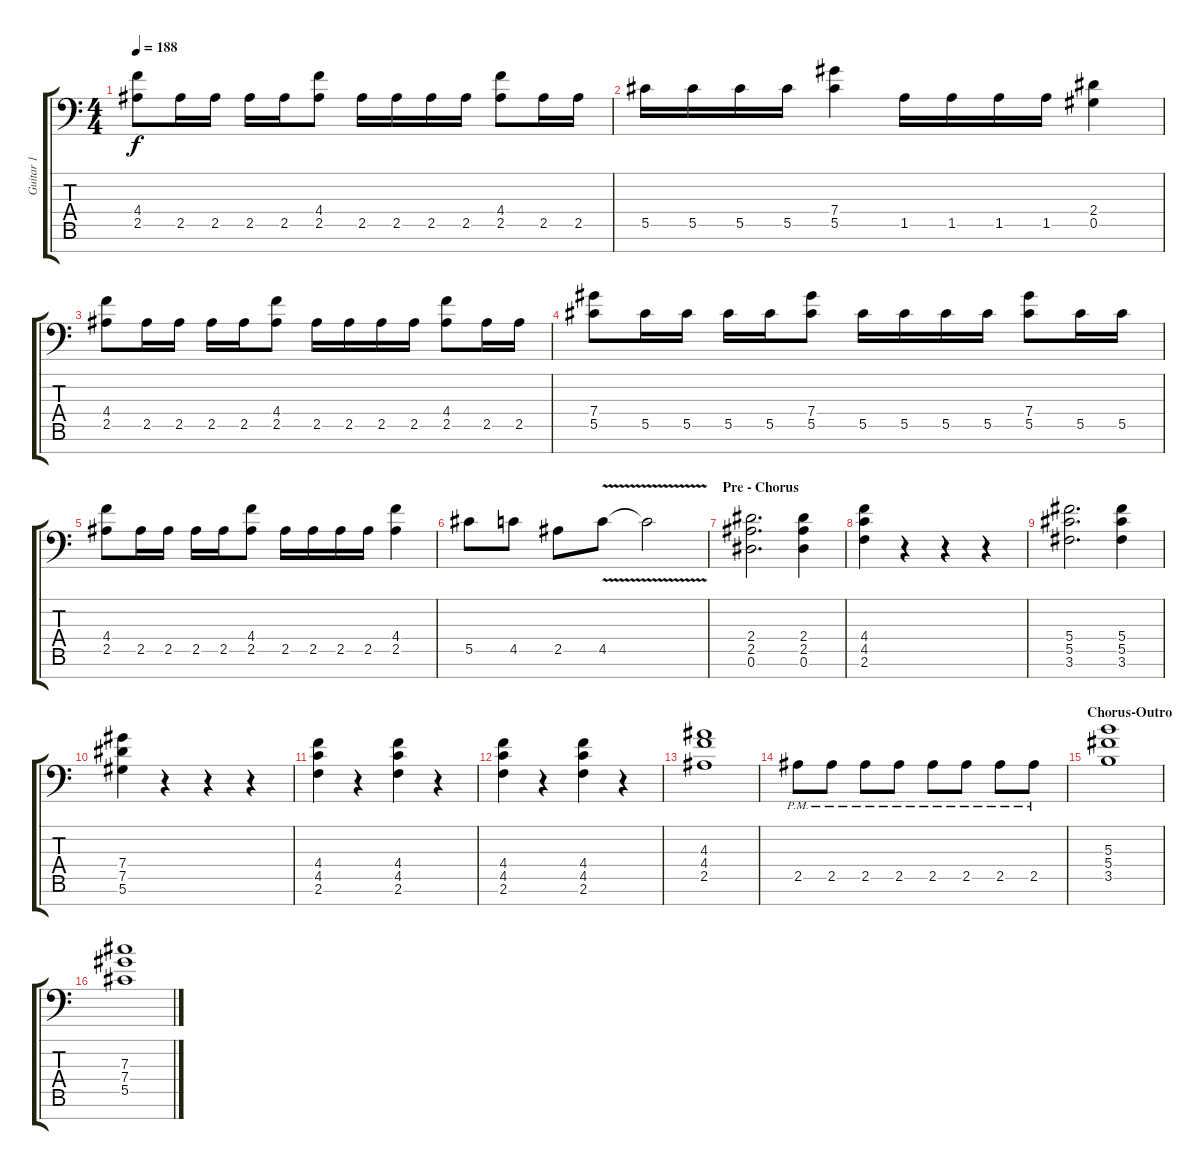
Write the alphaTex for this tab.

\track ("Guitar 1" "Guitar 1") {instrument distortionguitar}
\staff {score tabs}
\tuning (Eb4 Bb3 Gb3 Db3 Ab2 Eb2 Bb1) {hide}
\ts (4 4)
\tempo 188
\clef f4
\ks c
(4.4 2.5).8{dy f} 2.5.16 2.5.16 2.5.16 2.5.16 (4.4 2.5).8 2.5.16 2.5.16 2.5.16 2.5.16 (4.4 2.5).8 2.5.16 2.5.16 |
5.5.16 5.5.16 5.5.16 5.5.16 (7.4 5.5).4 1.5.16 1.5.16 1.5.16 1.5.16 (2.4 0.5).4 |
(4.4 2.5).8 2.5.16 2.5.16 2.5.16 2.5.16 (4.4 2.5).8 2.5.16 2.5.16 2.5.16 2.5.16 (4.4 2.5).8 2.5.16 2.5.16 |
(7.4 5.5).8 5.5.16 5.5.16 5.5.16 5.5.16 (7.4 5.5).8 5.5.16 5.5.16 5.5.16 5.5.16 (7.4 5.5).8 5.5.16 5.5.16 |
(4.4 2.5).8 2.5.16 2.5.16 2.5.16 2.5.16 (4.4 2.5).8 2.5.16 2.5.16 2.5.16 2.5.16 (4.4 2.5).4 |
5.5.8 4.5.8 2.5.8 4.5{v}.8 4.5{t}.2 |
\section ("" "Pre - Chorus")
(2.4 2.5 0.6).2{d} (2.4 2.5 0.6).4 |
(4.4 4.5 2.6).4 r.4 r.4 r.4 |
(5.4 5.5 3.6).2{d} (5.4 5.5 3.6).4 |
(7.4 7.5 5.6).4 r.4 r.4 r.4 |
(4.4 4.5 2.6).4 r.4 (4.4 4.5 2.6).4 r.4 |
(4.4 4.5 2.6).4 r.4 (4.4 4.5 2.6).4 r.4 |
(4.3 4.4 2.5).1 |
2.5{pm}.8 2.5{pm}.8 2.5{pm}.8 2.5{pm}.8 2.5{pm}.8 2.5{pm}.8 2.5{pm}.8 2.5{pm}.8 |
\section ("" "Chorus-Outro")
(5.3 5.4 3.5).1 |
(7.3 7.4 5.5).1
